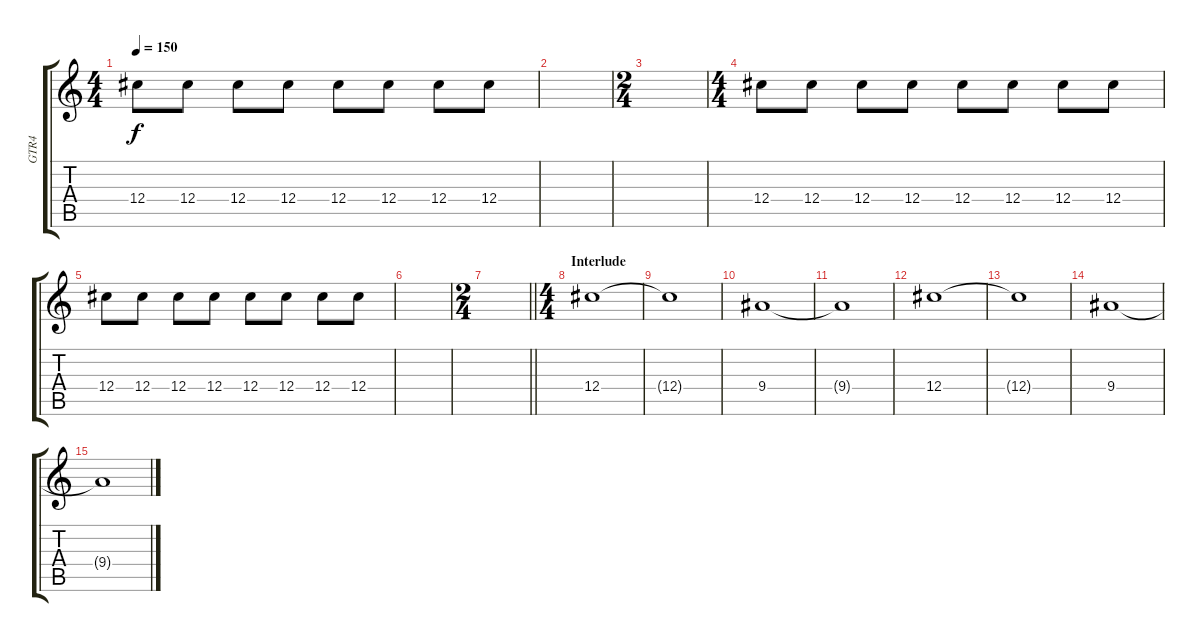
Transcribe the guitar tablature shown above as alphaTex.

\track ("GTR4" "GTR4") {instrument distortionguitar}
\staff {score tabs}
\tuning (Eb4 Bb3 Gb3 Db3 Ab2 Db2) {hide}
\ts (4 4)
\tempo 150
\clef g2
\ks c
12.4.8{dy f} 12.4.8 12.4.8 12.4.8 12.4.8 12.4.8 12.4.8 12.4.8 |
|
\ts (2 4)
|
\ts (4 4)
12.4.8 12.4.8 12.4.8 12.4.8 12.4.8 12.4.8 12.4.8 12.4.8 |
12.4.8 12.4.8 12.4.8 12.4.8 12.4.8 12.4.8 12.4.8 12.4.8 |
|
\ts (2 4)
\barLineRight lightlight
|
\ts (4 4)
\section ("" "Interlude")
12.4.1 |
12.4{t}.1 |
9.4.1 |
9.4{t}.1 |
12.4.1 |
12.4{t}.1 |
9.4.1 |
9.4{t}.1
